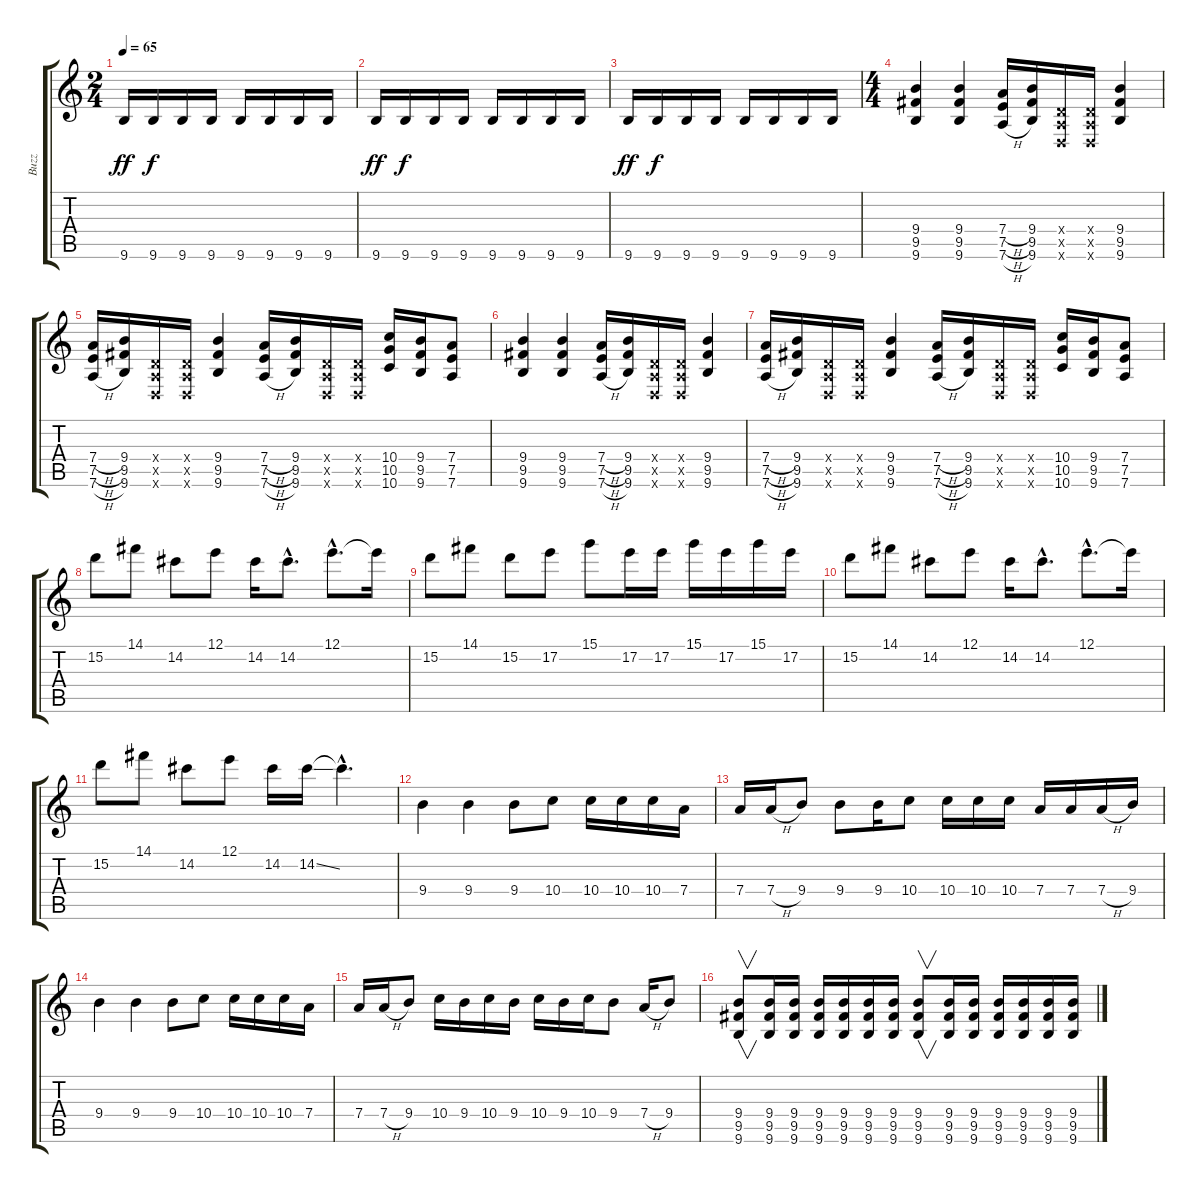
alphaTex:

\track ("Buzz" "Buzz") {instrument overdrivenguitar}
\staff {score tabs}
\tuning (E4 B3 G3 D3 A2 D2) {hide}
\ts (2 4)
\tempo 65
\clef g2
\ks c
9.6.16{dy ff volume 5} 9.6.16{dy f} 9.6.16 9.6.16 9.6.16 9.6.16 9.6.16 9.6.16 |
9.6.16{dy ff volume 5} 9.6.16{dy f} 9.6.16 9.6.16 9.6.16 9.6.16 9.6.16 9.6.16 |
9.6.16{dy ff volume 5} 9.6.16{dy f} 9.6.16 9.6.16 9.6.16 9.6.16 9.6.16 9.6.16 |
\ts (4 4)
(9.4 9.5 9.6).4{instrument overdrivenguitar} (9.4 9.5 9.6).4 (7.4{h} 7.5{h} 7.6{h}).16 (9.4 9.5 9.6).16 (0.4{x} 0.5{x} 0.6{x}).16 (0.4{x} 0.5{x} 0.6{x}).16 (9.4 9.5 9.6).4 |
(7.4{h} 7.5{h} 7.6{h}).16 (9.4 9.5 9.6).16 (0.4{x} 0.5{x} 0.6{x}).16 (0.4{x} 0.5{x} 0.6{x}).16 (9.4 9.5 9.6).4 (7.4{h} 7.5{h} 7.6{h}).16 (9.4 9.5 9.6).16 (0.4{x} 0.5{x} 0.6{x}).16 (0.4{x} 0.5{x} 0.6{x}).16 (10.4 10.5 10.6).16{volume 5} (9.4 9.5 9.6).16 (7.4 7.5 7.6).8 |
(9.4 9.5 9.6).4{instrument overdrivenguitar} (9.4 9.5 9.6).4 (7.4{h} 7.5{h} 7.6{h}).16 (9.4 9.5 9.6).16 (0.4{x} 0.5{x} 0.6{x}).16 (0.4{x} 0.5{x} 0.6{x}).16 (9.4 9.5 9.6).4 |
(7.4{h} 7.5{h} 7.6{h}).16 (9.4 9.5 9.6).16 (0.4{x} 0.5{x} 0.6{x}).16 (0.4{x} 0.5{x} 0.6{x}).16 (9.4 9.5 9.6).4 (7.4{h} 7.5{h} 7.6{h}).16 (9.4 9.5 9.6).16 (0.4{x} 0.5{x} 0.6{x}).16 (0.4{x} 0.5{x} 0.6{x}).16 (10.4 10.5 10.6).16{volume 5} (9.4 9.5 9.6).16 (7.4 7.5 7.6).8 |
15.2.8{volume 13 instrument overdrivenguitar} 14.1.8 14.2.8 12.1.8 14.2.16 14.2{hac}.8{d} 12.1{hac}.8{d} 12.1{t}.16 |
15.2.8 14.1.8 15.2.8 17.2.8 15.1.8 17.2.16 17.2.16 15.1.16 17.2.16 15.1.16 17.2.16 |
15.2.8 14.1.8 14.2.8 12.1.8 14.2.16 14.2{hac}.8{d} 12.1{hac}.8{d} 12.1{t}.16 |
15.2.8 14.1.8 14.2.8 12.1.8 14.2.16 14.2{ss}.16 14.2{hac t}.4{d} |
9.4.4 9.4.4 9.4.8 10.4.8 10.4.16 10.4.16 10.4.16 7.4.16 |
7.4.16 7.4{h}.16 9.4.8 9.4.8 9.4.16 10.4.8 10.4.16 10.4.16 10.4.16 7.4.16 7.4.16 7.4{h}.16 9.4.16 |
9.4.4 9.4.4 9.4.8 10.4.8 10.4.16 10.4.16 10.4.16 7.4.16 |
7.4.16 7.4{h}.16 9.4.8 10.4.16 9.4.16 10.4.16 9.4.16 10.4.16 9.4.16 10.4.16 9.4.8 7.4{h}.16 9.4.8 |
(9.4 9.5 9.6).8{v volume 13 instrument overdrivenguitar} (9.4 9.5 9.6).16 (9.4 9.5 9.6).16 (9.4 9.5 9.6).16 (9.4 9.5 9.6).16 (9.4 9.5 9.6).16 (9.4 9.5 9.6).16 (9.4 9.5 9.6).8{v} (9.4 9.5 9.6).16 (9.4 9.5 9.6).16 (9.4 9.5 9.6).16 (9.4 9.5 9.6).16 (9.4 9.5 9.6).16 (9.4 9.5 9.6).16
